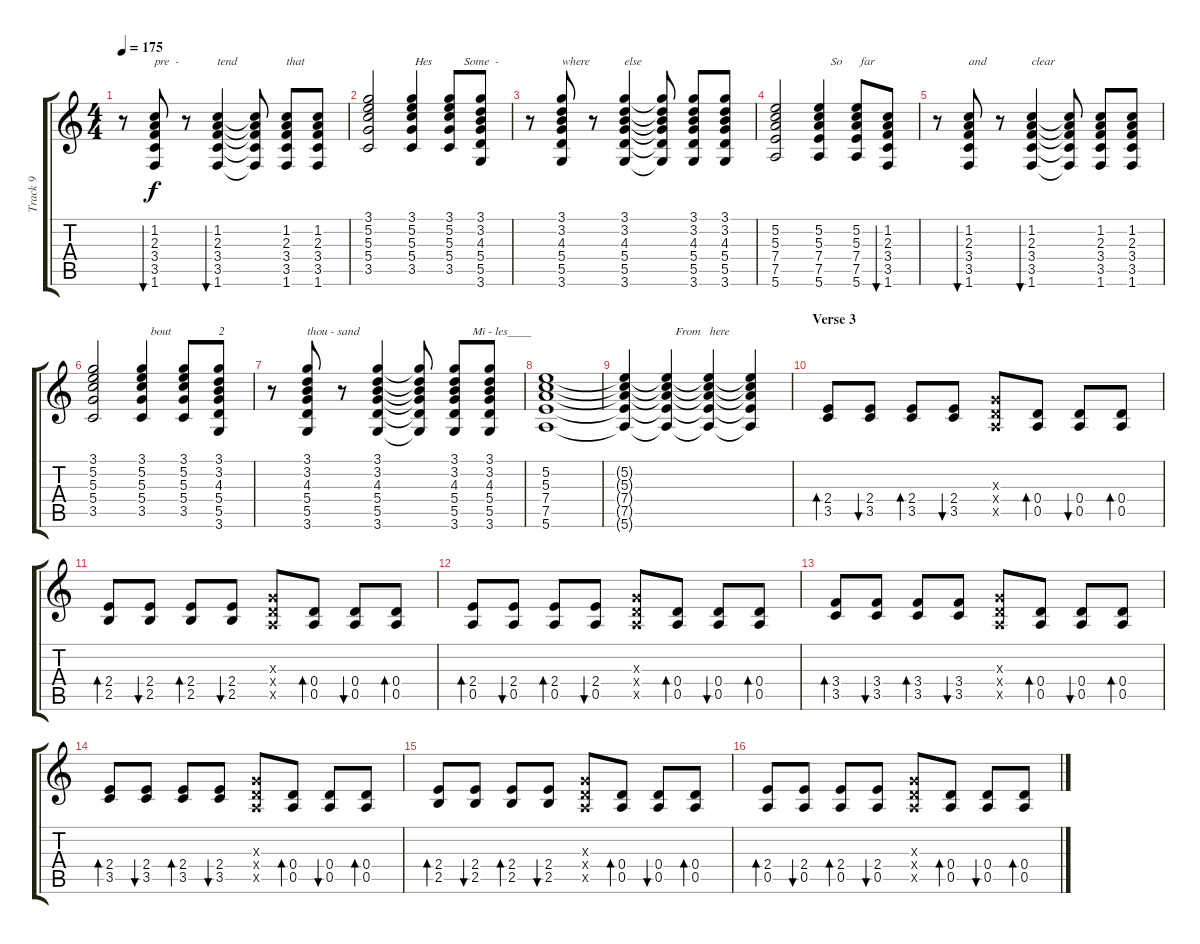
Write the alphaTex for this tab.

\track ("Track 9" "Track 9") {instrument acousticguitarsteel}
\staff {score tabs}
\tuning (E4 B3 G3 D3 A2 E2) {hide}
\ts (4 4)
\tempo 175
\clef g2
\ks c
r.8{dy f} (1.2 2.3 3.4 3.5 1.6).8{bu 120 txt "pre  -  "} r.8 (1.2 2.3 3.4 3.5 1.6).4{bu 120 txt "tend"} (1.2{t} 2.3{t} 3.4{t} 3.5{t} 1.6{t}).8 (1.2 2.3 3.4 3.5 1.6).8{txt "that"} (1.2 2.3 3.4 3.5 1.6).8 |
(3.1 5.2 5.3 5.4 3.5).2{volume 10} (3.1 5.2 5.3 5.4 3.5).4{txt " Hes "} (3.1 5.2 5.3 5.4 3.5).8{txt "     Some  -  "} (3.1 3.2 4.3 5.4 5.5 3.6).8 |
r.8 (3.1 3.2 4.3 5.4 5.5 3.6).8{txt "where"} r.8 (3.1 3.2 4.3 5.4 5.5 3.6).4{txt "else"} (3.1{t} 3.2{t} 4.3{t} 5.4{t} 5.5{t} 3.6{t}).8 (3.1 3.2 4.3 5.4 5.5 3.6).8 (3.1 3.2 4.3 5.4 5.5 3.6).8 |
(5.2 5.3 7.4 7.5 5.6).2 (5.2 5.3 7.4 7.5 5.6).4{txt "    So      far "} (5.2 5.3 7.4 7.5 5.6).8 (1.2 2.3 3.4 3.5 1.6).8{bu 120} |
r.8 (1.2 2.3 3.4 3.5 1.6).8{bu 120 txt "and"} r.8 (1.2 2.3 3.4 3.5 1.6).4{bu 120 txt "clear"} (1.2{t} 2.3{t} 3.4{t} 3.5{t} 1.6{t}).8 (1.2 2.3 3.4 3.5 1.6).8 (1.2 2.3 3.4 3.5 1.6).8 |
(3.1 5.2 5.3 5.4 3.5).2{volume 10} (3.1 5.2 5.3 5.4 3.5).4{txt "   bout"} (3.1 5.2 5.3 5.4 3.5).8 (3.1 3.2 4.3 5.4 5.5 3.6).8{txt "2"} |
r.8 (3.1 3.2 4.3 5.4 5.5 3.6).8{txt "thou - sand"} r.8 (3.1 3.2 4.3 5.4 5.5 3.6).4 (3.1{t} 3.2{t} 4.3{t} 5.4{t} 5.5{t} 3.6{t}).8 (3.1 3.2 4.3 5.4 5.5 3.6).8{txt "      Mi - les____"} (3.1 3.2 4.3 5.4 5.5 3.6).8 |
(5.2 5.3 7.4 7.5 5.6).1 |
(5.2{t} 5.3{t} 7.4{t} 7.5{t} 5.6{t}).4 (5.2{t} 5.3{t} 7.4{t} 7.5{t} 5.6{t}).4{txt "   From   here"} (5.2{t} 5.3{t} 7.4{t} 7.5{t} 5.6{t}).4 (5.2{t} 5.3{t} 7.4{t} 7.5{t} 5.6{t}).4 |
\section ("" "Verse 3")
(2.4 3.5).8{bd 120 volume 13} (2.4 3.5).8{bu 120} (2.4 3.5).8{bd 120} (2.4 3.5).8{bu 120} (0.3{x} 0.4{x} 0.5{x}).8 (0.4 0.5).8{bd 120} (0.4 0.5).8{bu 120} (0.4 0.5).8{bd 120} |
(2.4 2.5).8{bd 120} (2.4 2.5).8{bu 120} (2.4 2.5).8{bd 120} (2.4 2.5).8{bu 120} (0.3{x} 0.4{x} 0.5{x}).8 (0.4 0.5).8{bd 120} (0.4 0.5).8{bu 120} (0.4 0.5).8{bd 120} |
(2.4 0.5).8{bd 120} (2.4 0.5).8{bu 120} (2.4 0.5).8{bd 120} (2.4 0.5).8{bu 120} (0.3{x} 0.4{x} 0.5{x}).8 (0.4 0.5).8{bd 120} (0.4 0.5).8{bu 120} (0.4 0.5).8{bd 120} |
(3.4 3.5).8{bd 120} (3.4 3.5).8{bu 120} (3.4 3.5).8{bd 120} (3.4 3.5).8{bu 120} (0.3{x} 0.4{x} 0.5{x}).8 (0.4 0.5).8{bd 120} (0.4 0.5).8{bu 120} (0.4 0.5).8{bd 120} |
(2.4 3.5).8{bd 120} (2.4 3.5).8{bu 120} (2.4 3.5).8{bd 120} (2.4 3.5).8{bu 120} (0.3{x} 0.4{x} 0.5{x}).8 (0.4 0.5).8{bd 120} (0.4 0.5).8{bu 120} (0.4 0.5).8{bd 120} |
(2.4 2.5).8{bd 120} (2.4 2.5).8{bu 120} (2.4 2.5).8{bd 120} (2.4 2.5).8{bu 120} (0.3{x} 0.4{x} 0.5{x}).8 (0.4 0.5).8{bd 120} (0.4 0.5).8{bu 120} (0.4 0.5).8{bd 120} |
(2.4 0.5).8{bd 120} (2.4 0.5).8{bu 120} (2.4 0.5).8{bd 120} (2.4 0.5).8{bu 120} (0.3{x} 0.4{x} 0.5{x}).8 (0.4 0.5).8{bd 120} (0.4 0.5).8{bu 120} (0.4 0.5).8{bd 120}
